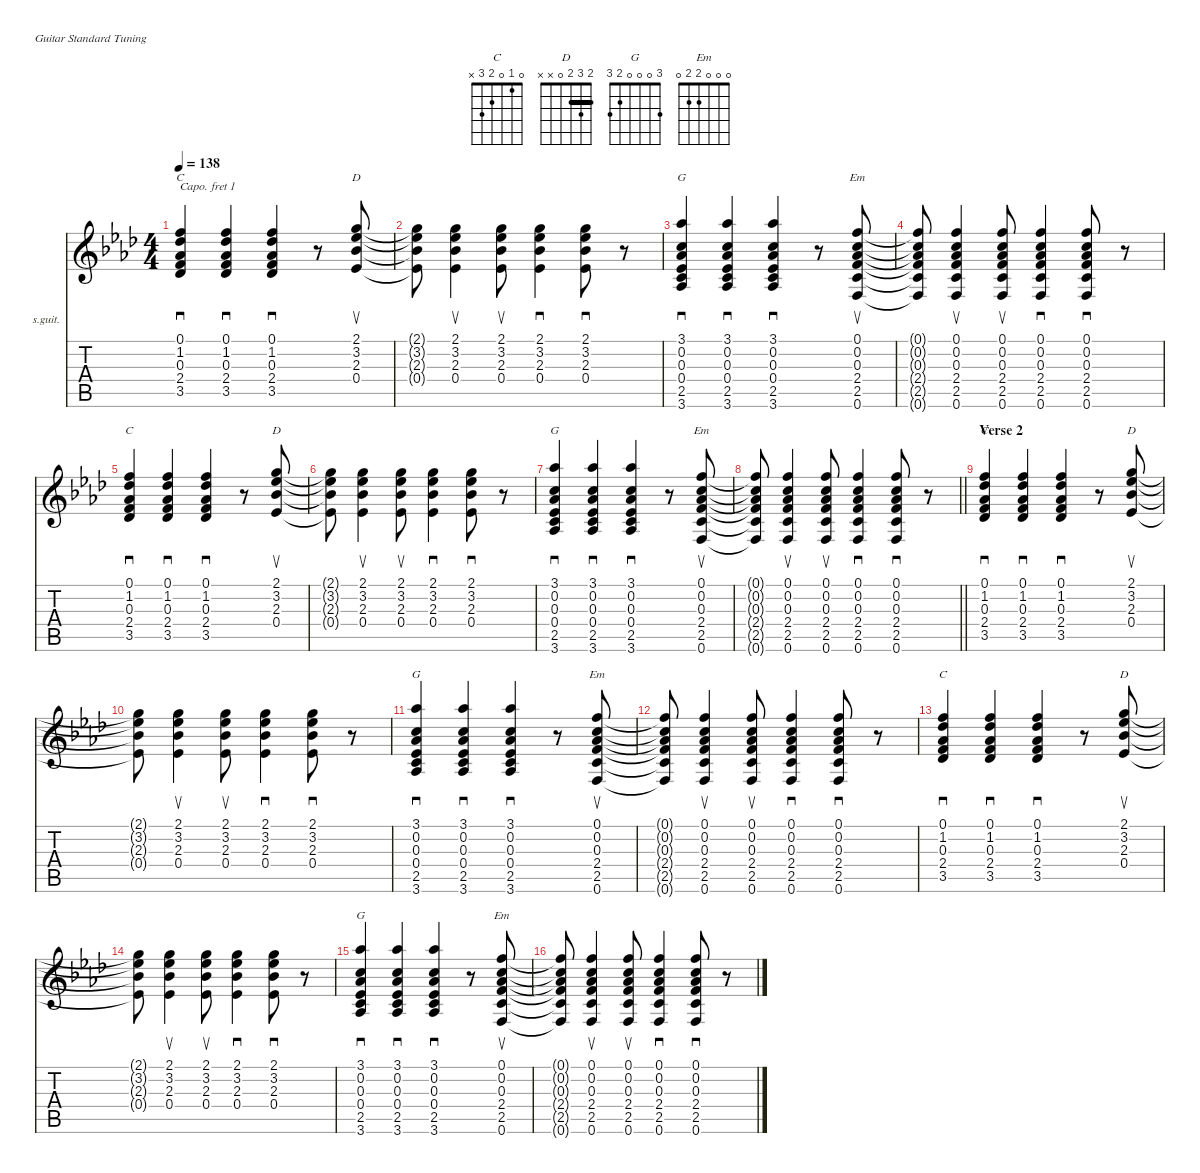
\defaultSystemsLayout 4
\hideDynamics
\bracketExtendMode nobrackets
\firstSystemTrackNameOrientation horizontal
\otherSystemsTrackNameOrientation horizontal
\track ("cowboy chords 05" "s.guit.") {instrument acousticguitarsteel}
\staff {score tabs}
\capo 1
\tuning (E4 B3 G3 D3 A2 E2)
\chord ("C" 0 1 0 2 3 x) {showfingering false}
\chord ("D" 2 3 2 0 x x) {showfingering false barre 2}
\chord ("G" 3 0 0 0 2 3) {showfingering false}
\chord ("Em" 0 0 0 2 2 0) {showfingering false}
\ts (4 4)
\tempo 138
\clef g2
\ks ab
(3.5{acc b} 2.4{acc forcenatural} 0.3{acc b} 1.2{acc b} 0.1{acc forcenatural}).4{sd ch "C" dy mf beam Up} (3.5{acc b} 2.4{acc forcenatural} 0.3{acc b} 1.2{acc b} 0.1{acc forcenatural}).4{sd beam Up} (3.5{acc b} 2.4{acc forcenatural} 0.3{acc b} 1.2{acc b} 0.1{acc forcenatural}).4{sd beam Up} r.8{beam Up} (0.4{acc b} 2.3{acc b} 3.2{acc b} 2.1{acc forcenatural}).8{su ch "D" beam Down} |
(2.1{t acc forcenatural} 3.2{t acc b} 2.3{t acc b} 0.4{t acc b}).8{beam Down} (0.4{acc b} 2.3{acc b} 3.2{acc b} 2.1{acc forcenatural}).4{su beam Down} (0.4{acc b} 2.3{acc b} 3.2{acc b} 2.1{acc forcenatural}).8{su beam Down} (0.4{acc b} 2.3{acc b} 3.2{acc b} 2.1{acc forcenatural}).4{sd beam Down} (0.4{acc b} 2.3{acc b} 3.2{acc b} 2.1{acc forcenatural}).8{sd beam Down} r.8{beam Down} |
(2.5{acc forcenatural} 0.4{acc b} 0.3{acc b} 0.2{acc forcenatural} 3.1{acc b} 3.6{acc b}).4{sd ch "G" beam Up} (2.5{acc forcenatural} 0.4{acc b} 0.3{acc b} 0.2{acc forcenatural} 3.1{acc b} 3.6{acc b}).4{sd beam Up} (2.5{acc forcenatural} 0.4{acc b} 0.3{acc b} 0.2{acc forcenatural} 3.1{acc b} 3.6{acc b}).4{sd beam Up} r.8{beam Up} (2.4{acc forcenatural} 0.3{acc b} 0.2{acc forcenatural} 0.1{acc forcenatural} 0.6{acc forcenatural} 2.5{acc forcenatural}).8{su ch "Em" beam Up} |
(0.1{t acc forcenatural} 0.2{t acc forcenatural} 0.3{t acc b} 2.4{t acc forcenatural} 0.6{t acc forcenatural} 2.5{t acc forcenatural}).8{beam Up} (2.4{acc forcenatural} 0.3{acc b} 0.2{acc forcenatural} 0.1{acc forcenatural} 0.6{acc forcenatural} 2.5{acc forcenatural}).4{su beam Up} (2.4{acc forcenatural} 0.3{acc b} 0.2{acc forcenatural} 0.1{acc forcenatural} 0.6{acc forcenatural} 2.5{acc forcenatural}).8{su beam Up} (2.4{acc forcenatural} 0.3{acc b} 0.2{acc forcenatural} 0.1{acc forcenatural} 0.6{acc forcenatural} 2.5{acc forcenatural}).4{sd beam Up} (2.4{acc forcenatural} 0.3{acc b} 0.2{acc forcenatural} 0.1{acc forcenatural} 0.6{acc forcenatural} 2.5{acc forcenatural}).8{sd beam Up} r.8{beam Up} |
(3.5{acc b} 2.4{acc forcenatural} 0.3{acc b} 1.2{acc b} 0.1{acc forcenatural}).4{sd ch "C" beam Up} (3.5{acc b} 2.4{acc forcenatural} 0.3{acc b} 1.2{acc b} 0.1{acc forcenatural}).4{sd beam Up} (3.5{acc b} 2.4{acc forcenatural} 0.3{acc b} 1.2{acc b} 0.1{acc forcenatural}).4{sd beam Up} r.8{beam Up} (0.4{acc b} 2.3{acc b} 3.2{acc b} 2.1{acc forcenatural}).8{su ch "D" beam Down} |
(2.1{t acc forcenatural} 3.2{t acc b} 2.3{t acc b} 0.4{t acc b}).8{beam Down} (0.4{acc b} 2.3{acc b} 3.2{acc b} 2.1{acc forcenatural}).4{su beam Down} (0.4{acc b} 2.3{acc b} 3.2{acc b} 2.1{acc forcenatural}).8{su beam Down} (0.4{acc b} 2.3{acc b} 3.2{acc b} 2.1{acc forcenatural}).4{sd beam Down} (0.4{acc b} 2.3{acc b} 3.2{acc b} 2.1{acc forcenatural}).8{sd beam Down} r.8{beam Down} |
(2.5{acc forcenatural} 0.4{acc b} 0.3{acc b} 0.2{acc forcenatural} 3.1{acc b} 3.6{acc b}).4{sd ch "G" beam Up} (2.5{acc forcenatural} 0.4{acc b} 0.3{acc b} 0.2{acc forcenatural} 3.1{acc b} 3.6{acc b}).4{sd beam Up} (2.5{acc forcenatural} 0.4{acc b} 0.3{acc b} 0.2{acc forcenatural} 3.1{acc b} 3.6{acc b}).4{sd beam Up} r.8{beam Up} (2.4{acc forcenatural} 0.3{acc b} 0.2{acc forcenatural} 0.1{acc forcenatural} 0.6{acc forcenatural} 2.5{acc forcenatural}).8{su ch "Em" beam Up} |
\barLineRight lightlight
(0.1{t acc forcenatural} 0.2{t acc forcenatural} 0.3{t acc b} 2.4{t acc forcenatural} 0.6{t acc forcenatural} 2.5{t acc forcenatural}).8{beam Up} (2.4{acc forcenatural} 0.3{acc b} 0.2{acc forcenatural} 0.1{acc forcenatural} 0.6{acc forcenatural} 2.5{acc forcenatural}).4{su beam Up} (2.4{acc forcenatural} 0.3{acc b} 0.2{acc forcenatural} 0.1{acc forcenatural} 0.6{acc forcenatural} 2.5{acc forcenatural}).8{su beam Up} (2.4{acc forcenatural} 0.3{acc b} 0.2{acc forcenatural} 0.1{acc forcenatural} 0.6{acc forcenatural} 2.5{acc forcenatural}).4{sd beam Up} (2.4{acc forcenatural} 0.3{acc b} 0.2{acc forcenatural} 0.1{acc forcenatural} 0.6{acc forcenatural} 2.5{acc forcenatural}).8{sd beam Up} r.8{beam Up} |
\section ("" "Verse 2")
(3.5{acc b} 2.4{acc forcenatural} 0.3{acc b} 1.2{acc b} 0.1{acc forcenatural}).4{sd ch "C" beam Up} (3.5{acc b} 2.4{acc forcenatural} 0.3{acc b} 1.2{acc b} 0.1{acc forcenatural}).4{sd beam Up} (3.5{acc b} 2.4{acc forcenatural} 0.3{acc b} 1.2{acc b} 0.1{acc forcenatural}).4{sd beam Up} r.8{beam Up} (0.4{acc b} 2.3{acc b} 3.2{acc b} 2.1{acc forcenatural}).8{su ch "D" beam Down} |
(2.1{t acc forcenatural} 3.2{t acc b} 2.3{t acc b} 0.4{t acc b}).8{beam Down} (0.4{acc b} 2.3{acc b} 3.2{acc b} 2.1{acc forcenatural}).4{su beam Down} (0.4{acc b} 2.3{acc b} 3.2{acc b} 2.1{acc forcenatural}).8{su beam Down} (0.4{acc b} 2.3{acc b} 3.2{acc b} 2.1{acc forcenatural}).4{sd beam Down} (0.4{acc b} 2.3{acc b} 3.2{acc b} 2.1{acc forcenatural}).8{sd beam Down} r.8{beam Down} |
(2.5{acc forcenatural} 0.4{acc b} 0.3{acc b} 0.2{acc forcenatural} 3.1{acc b} 3.6{acc b}).4{sd ch "G" beam Up} (2.5{acc forcenatural} 0.4{acc b} 0.3{acc b} 0.2{acc forcenatural} 3.1{acc b} 3.6{acc b}).4{sd beam Up} (2.5{acc forcenatural} 0.4{acc b} 0.3{acc b} 0.2{acc forcenatural} 3.1{acc b} 3.6{acc b}).4{sd beam Up} r.8{beam Up} (2.4{acc forcenatural} 0.3{acc b} 0.2{acc forcenatural} 0.1{acc forcenatural} 0.6{acc forcenatural} 2.5{acc forcenatural}).8{su ch "Em" beam Up} |
(0.1{t acc forcenatural} 0.2{t acc forcenatural} 0.3{t acc b} 2.4{t acc forcenatural} 0.6{t acc forcenatural} 2.5{t acc forcenatural}).8{beam Up} (2.4{acc forcenatural} 0.3{acc b} 0.2{acc forcenatural} 0.1{acc forcenatural} 0.6{acc forcenatural} 2.5{acc forcenatural}).4{su beam Up} (2.4{acc forcenatural} 0.3{acc b} 0.2{acc forcenatural} 0.1{acc forcenatural} 0.6{acc forcenatural} 2.5{acc forcenatural}).8{su beam Up} (2.4{acc forcenatural} 0.3{acc b} 0.2{acc forcenatural} 0.1{acc forcenatural} 0.6{acc forcenatural} 2.5{acc forcenatural}).4{sd beam Up} (2.4{acc forcenatural} 0.3{acc b} 0.2{acc forcenatural} 0.1{acc forcenatural} 0.6{acc forcenatural} 2.5{acc forcenatural}).8{sd beam Up} r.8{beam Up} |
(3.5{acc b} 2.4{acc forcenatural} 0.3{acc b} 1.2{acc b} 0.1{acc forcenatural}).4{sd ch "C" beam Up} (3.5{acc b} 2.4{acc forcenatural} 0.3{acc b} 1.2{acc b} 0.1{acc forcenatural}).4{sd beam Up} (3.5{acc b} 2.4{acc forcenatural} 0.3{acc b} 1.2{acc b} 0.1{acc forcenatural}).4{sd beam Up} r.8{beam Up} (0.4{acc b} 2.3{acc b} 3.2{acc b} 2.1{acc forcenatural}).8{su ch "D" beam Down} |
(2.1{t acc forcenatural} 3.2{t acc b} 2.3{t acc b} 0.4{t acc b}).8{beam Down} (0.4{acc b} 2.3{acc b} 3.2{acc b} 2.1{acc forcenatural}).4{su beam Down} (0.4{acc b} 2.3{acc b} 3.2{acc b} 2.1{acc forcenatural}).8{su beam Down} (0.4{acc b} 2.3{acc b} 3.2{acc b} 2.1{acc forcenatural}).4{sd beam Down} (0.4{acc b} 2.3{acc b} 3.2{acc b} 2.1{acc forcenatural}).8{sd beam Down} r.8{beam Down} |
(2.5{acc forcenatural} 0.4{acc b} 0.3{acc b} 0.2{acc forcenatural} 3.1{acc b} 3.6{acc b}).4{sd ch "G" beam Up} (2.5{acc forcenatural} 0.4{acc b} 0.3{acc b} 0.2{acc forcenatural} 3.1{acc b} 3.6{acc b}).4{sd beam Up} (2.5{acc forcenatural} 0.4{acc b} 0.3{acc b} 0.2{acc forcenatural} 3.1{acc b} 3.6{acc b}).4{sd beam Up} r.8{beam Up} (2.4{acc forcenatural} 0.3{acc b} 0.2{acc forcenatural} 0.1{acc forcenatural} 0.6{acc forcenatural} 2.5{acc forcenatural}).8{su ch "Em" beam Up} |
(0.1{t acc forcenatural} 0.2{t acc forcenatural} 0.3{t acc b} 2.4{t acc forcenatural} 0.6{t acc forcenatural} 2.5{t acc forcenatural}).8{beam Up} (2.4{acc forcenatural} 0.3{acc b} 0.2{acc forcenatural} 0.1{acc forcenatural} 0.6{acc forcenatural} 2.5{acc forcenatural}).4{su beam Up} (2.4{acc forcenatural} 0.3{acc b} 0.2{acc forcenatural} 0.1{acc forcenatural} 0.6{acc forcenatural} 2.5{acc forcenatural}).8{su beam Up} (2.4{acc forcenatural} 0.3{acc b} 0.2{acc forcenatural} 0.1{acc forcenatural} 0.6{acc forcenatural} 2.5{acc forcenatural}).4{sd beam Up} (2.4{acc forcenatural} 0.3{acc b} 0.2{acc forcenatural} 0.1{acc forcenatural} 0.6{acc forcenatural} 2.5{acc forcenatural}).8{sd beam Up} r.8{beam Up}
